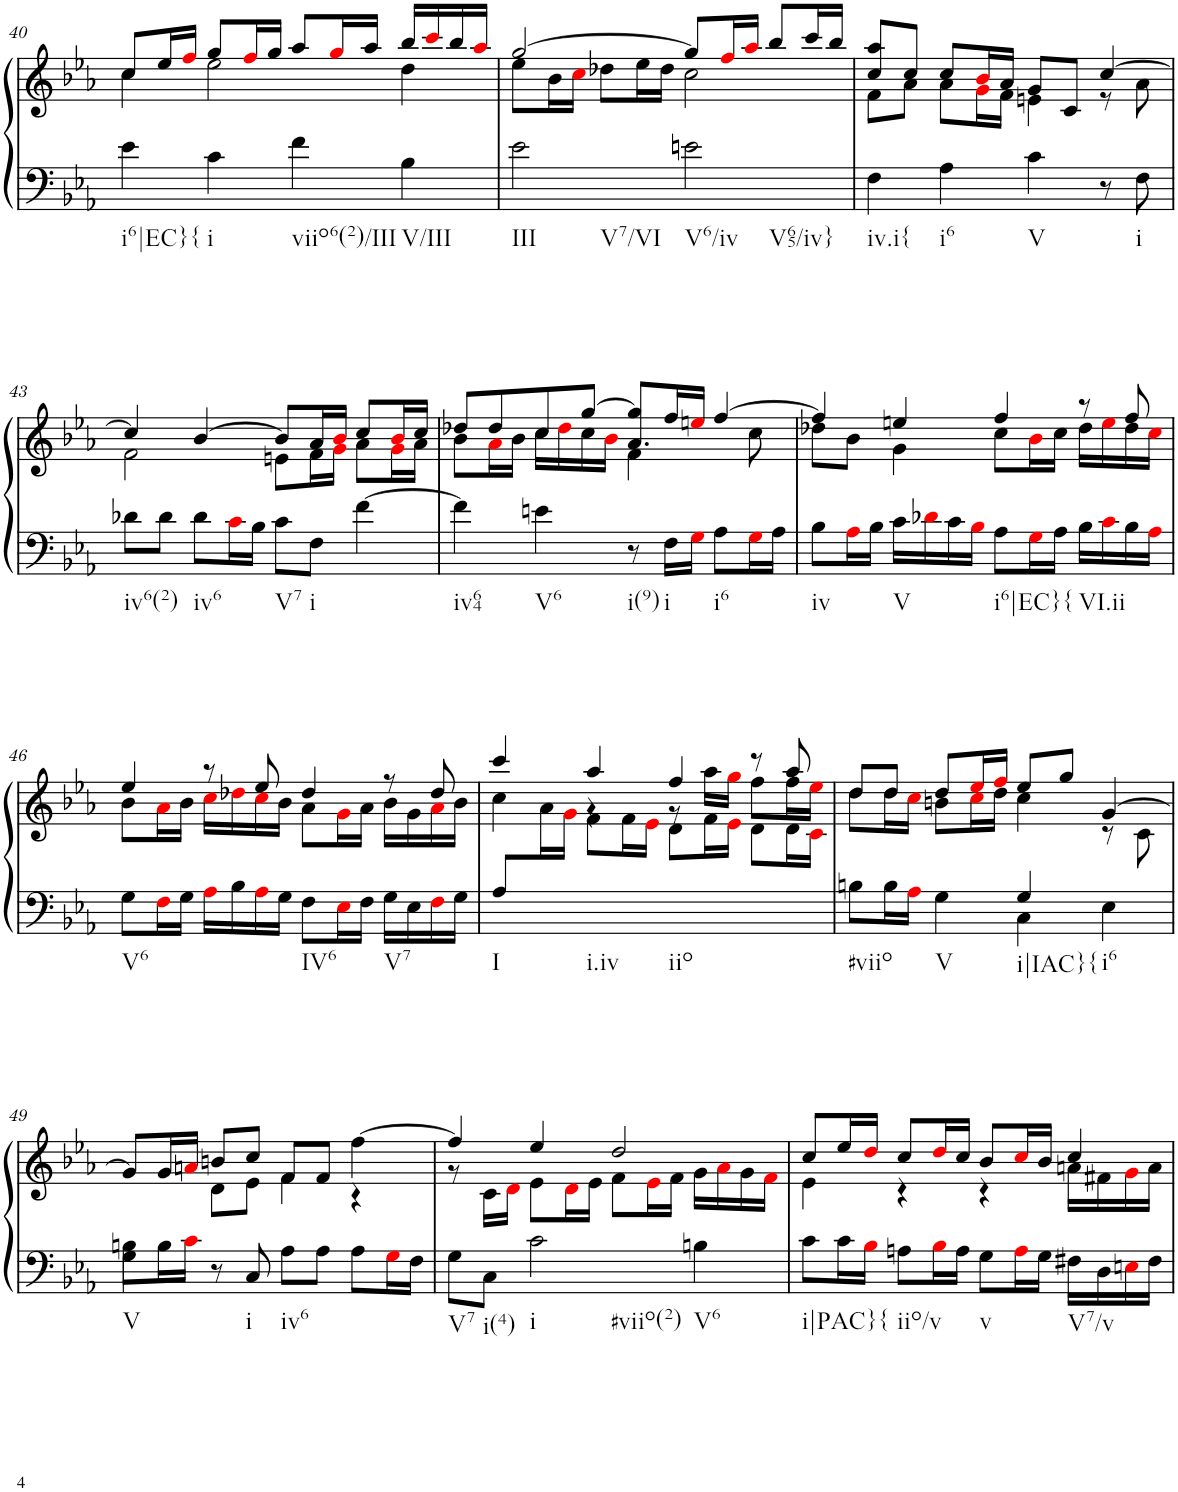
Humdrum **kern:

**kern	**kern
*part1	*part1
*staff2	*staff1
*I"Piano	*
*I'Pno.	*
!!LO:PB:g=z
*clefF4	*clefG2
*k[b-e-a-]	*k[b-e-a-]
*M4/4	*M4/4
*met(c)	*met(c)
=40	=40
*	*^
!LO:TX:b:t=i6|EC}{	!	!
4e-\	8cc/L	4cc\
.	16ee-/L	.
.	16ffi/JJ	.
!LO:TX:b:t=i	!	!
4c\	8gg/L	2ee-\
.	16ffi/L	.
.	16gg/JJ	.
!LO:TX:b:t=viio6(2)/III	!	!
4f\	8aa-/L	.
.	16ggi/L	.
.	16aa-/JJ	.
!LO:TX:b:t=V/III	!	!
4B-\	16bb-/LL	4dd\
.	16ccci/	.
.	16bb-/	.
.	16aa-i/JJ	.
=41	=41	=41
!LO:TX:b:t=III	!	!
!LO:TX:b:t=V7/VI	!	!
2e-\	[2gg/	8ee-\L
.	.	16b-\L
.	.	16cci\JJ
.	.	8dd-X\L
.	.	16ee-\L
.	.	16dd-\JJ
!LO:TX:b:t=V6/iv	!	!
!LO:TX:b:t=V65/iv}	!	!
2en\	8gg/L]	2cc\
.	16ffi/L	.
.	16aa-i/JJ	.
.	8bb-/L	.
.	16ccc/L	.
.	16bb-/JJ	.
=42	=42	=42
!LO:TX:b:t=iv.i{	!	!
4F\	8cc/ 8aa-/L	8f\L
.	8cc/J	8a-\J
!LO:TX:b:t=i6	!	!
4A-\	8cc/L	8a-\L
.	16b-i/L	16gi\L
.	16a-/JJ	16f\JJ
!LO:TX:b:t=V	!	!
4c\	8g/L	4en\
.	8c/J	.
8r	[4cc/	8r
!LO:TX:b:t=i	!	!
8F\	.	8a-\
!!LO:LB:g=z	!!
=43	=43	=43
!LO:TX:b:t=iv6(2)	!	!
8d-X\L	4cc/]	2f\
8d-\J	.	.
!LO:TX:b:t=iv6	!	!
8d-\L	[4b-/	.
16ci\L	.	.
16B-\JJ	.	.
!LO:TX:b:t=V7	!	!
8c\L	8b-/L]	8en\L
!LO:TX:b:t=i	!	!
8F\J	16a-/L	16f\L
.	16b-i/JJ	16gi\JJ
[4f\	8cc/L	8a-\L
.	16b-i/L	16gi\L
.	16cc/JJ	16a-\JJ
=44	=44	=44
*	*	*^
!LO:TX:b:t=iv64	!	!	!
4f\]	8dd-X/L	8b-\L	2ryy
.	8dd-/	16a-i\L	.
.	.	16b-\JJ	.
!LO:TX:b:t=V6	!	!	!
4en\	8cc/	16cc\LL	.
.	.	16dd-i\	.
.	[8gg/J	16cc\	.
.	.	16b-i\JJ	.
!LO:TX:b:t=i(9)	!	!	!
8r	8gg/L]	4.a-/	4f\
!LO:TX:b:t=i	!	!	!
16F\LL	16ff/L	.	.
16Gi\JJ	16eeni/JJ	.	.
!LO:TX:b:t=i6	!	!	!
8A-\L	[4ff/	.	4ryy
16Gi\L	.	8cc\	.
16A-\JJ	.	.	.
*	*	*v	*v
=45	=45	=45
!LO:TX:b:t=iv	!	!
8B-\L	4ff/]	8dd-X\L
16A-i\L	.	8b-\J
16B-\JJ	.	.
!LO:TX:b:t=V	!	!
16c\LL	4een/	4g\
16d-Xi\	.	.
16c\	.	.
16B-i\JJ	.	.
!LO:TX:b:t=i6|EC}{	!	!
8A-\L	4ff/	8cc\L
16Gi\L	.	16b-i\L
16A-\JJ	.	16cc\JJ
!LO:TX:b:t=VI.ii	!	!
16B-\LL	8r	16dd-\LL
16ci\	.	16eei\
16B-\	8ff/	16dd-\
16A-i\JJ	.	16cci\JJ
!!LO:LB:g=z	!!
=46	=46	=46
!LO:TX:b:t=V6	!	!
8G\L	4ee-/	8b-\L
16Fi\L	.	16a-i\L
16G\JJ	.	16b-\JJ
16A-i\LL	8r	16cci\LL
16B-\	.	16dd-Xi\
16A-i\	8ee-/	16cci\
16G\JJ	.	16b-\JJ
!LO:TX:b:t=IV6	!	!
8F\L	4dd-/	8a-\L
16E-i\L	.	16gi\L
16F\JJ	.	16a-\JJ
!LO:TX:b:t=V7	!	!
16G\LL	8r	16b-\LL
16E-\	.	16g\
16Fi\	8dd-/	16a-i\
16G\JJ	.	16b-\JJ
=47	=47	=47
*	*	*^
!LO:TX:b:t=I	!	!	!
8A-/L	4ccc/	4cc\	8ryy
8ryy	.	.	16a-\L
.	.	.	16gi\JJ
!LO:TX:b:t=i.iv	!	!	!
4ryy	4aa-/	4r	8f\L
.	.	.	16f\L
.	.	.	16e-i\JJ
!LO:TX:b:t=iio	!	!	!
2ryy	4ff/	8r	8d\L
.	.	16aa-\LL	16f\L
.	.	16ggi\JJ	16e-i\JJ
.	8r	8ff\L	8d\L
.	8aa-/	16ff\L	16d\L
.	.	16ee-i\JJ	16ci\JJ
=48	=48	=48	=48
*^	*	*	*
!LO:TX:b:t=#viio	!	!	!	!
*	*	*	*v	*v
8Bn\L	2ryy	8dd/L	8dd\L
16B\L	.	8dd/J	16dd\L
16A-i\JJ	.	.	16cci\JJ
!LO:TX:b:t=V	!	!	!
4G\	.	8dd/L	8bn\L
.	.	16ee-i/L	16cci\L
.	.	16ffi/JJ	16dd\JJ
!LO:TX:b:t=i|IAC}{	!	!	!
4G/	4C\	8ee-/L	4cc\
.	.	8gg/J	.
!LO:TX:b:t=i6	!	!	!
4E-\	4ryy	[4g/	8r
.	.	.	8c\
!!LO:LB:g=z	!!
=49	=49	=49	=49
!LO:TX:b:t=V	!	!	!
4G\	8Bn\L	8g/L]	4ryy
.	16B\L	16g/L	.
.	16ci\JJ	16ani/JJ	.
8r	2.ryy	8bn/L	8d\L
!LO:TX:b:t=i	!	!	!
8C/	.	8cc/J	8e-\J
!LO:TX:b:t=iv6	!	!	!
8A-\L	.	8f/L	4f\
8A-\J	.	8f/J	.
8A-\L	.	[>4ff\	4r
16Gi\L	.	.	.
16F\JJ	.	.	.
*v	*v	*	*
=50	=50	=50
!LO:TX:b:t=V7	!	!
8G\L	4ff/]	8r
!LO:TX:b:t=i(4)	!	!
8C\J	.	16c\LL
.	.	16di\JJ
!LO:TX:b:t=i	!	!
!LO:TX:b:t=#viio(2)	!	!
2c\	4ee-/	8e-\L
.	.	16di\L
.	.	16e-\JJ
.	2dd/	8f\L
.	.	16e-i\L
.	.	16f\JJ
!LO:TX:b:t=V6	!	!
4Bn\	.	16g\LL
.	.	16a-i\
.	.	16g\
.	.	16fi\JJ
=51	=51	=51
!LO:TX:b:t=i|PAC}{	!	!
8c\L	8cc/L	4e-\
16c\L	16ee-/L	.
16B-i\JJ	16ddi/JJ	.
!LO:TX:b:t=iio/v	!	!
8An\L	8cc/L	4r
16B-i\L	16ddi/L	.
16A\JJ	16cc/JJ	.
!LO:TX:b:t=v	!	!
8G\L	8b-/L	4r
16Ai\L	16cci/L	.
16G\JJ	16b-/JJ	.
!LO:TX:b:t=V7/v	!	!
16F#X\LL	4cc/	16an\LL
16D\	.	16f#X\
16Eni\	.	16gi\
16F#\JJ	.	16a\JJ
*	*v	*v
=	=
*-	*-
